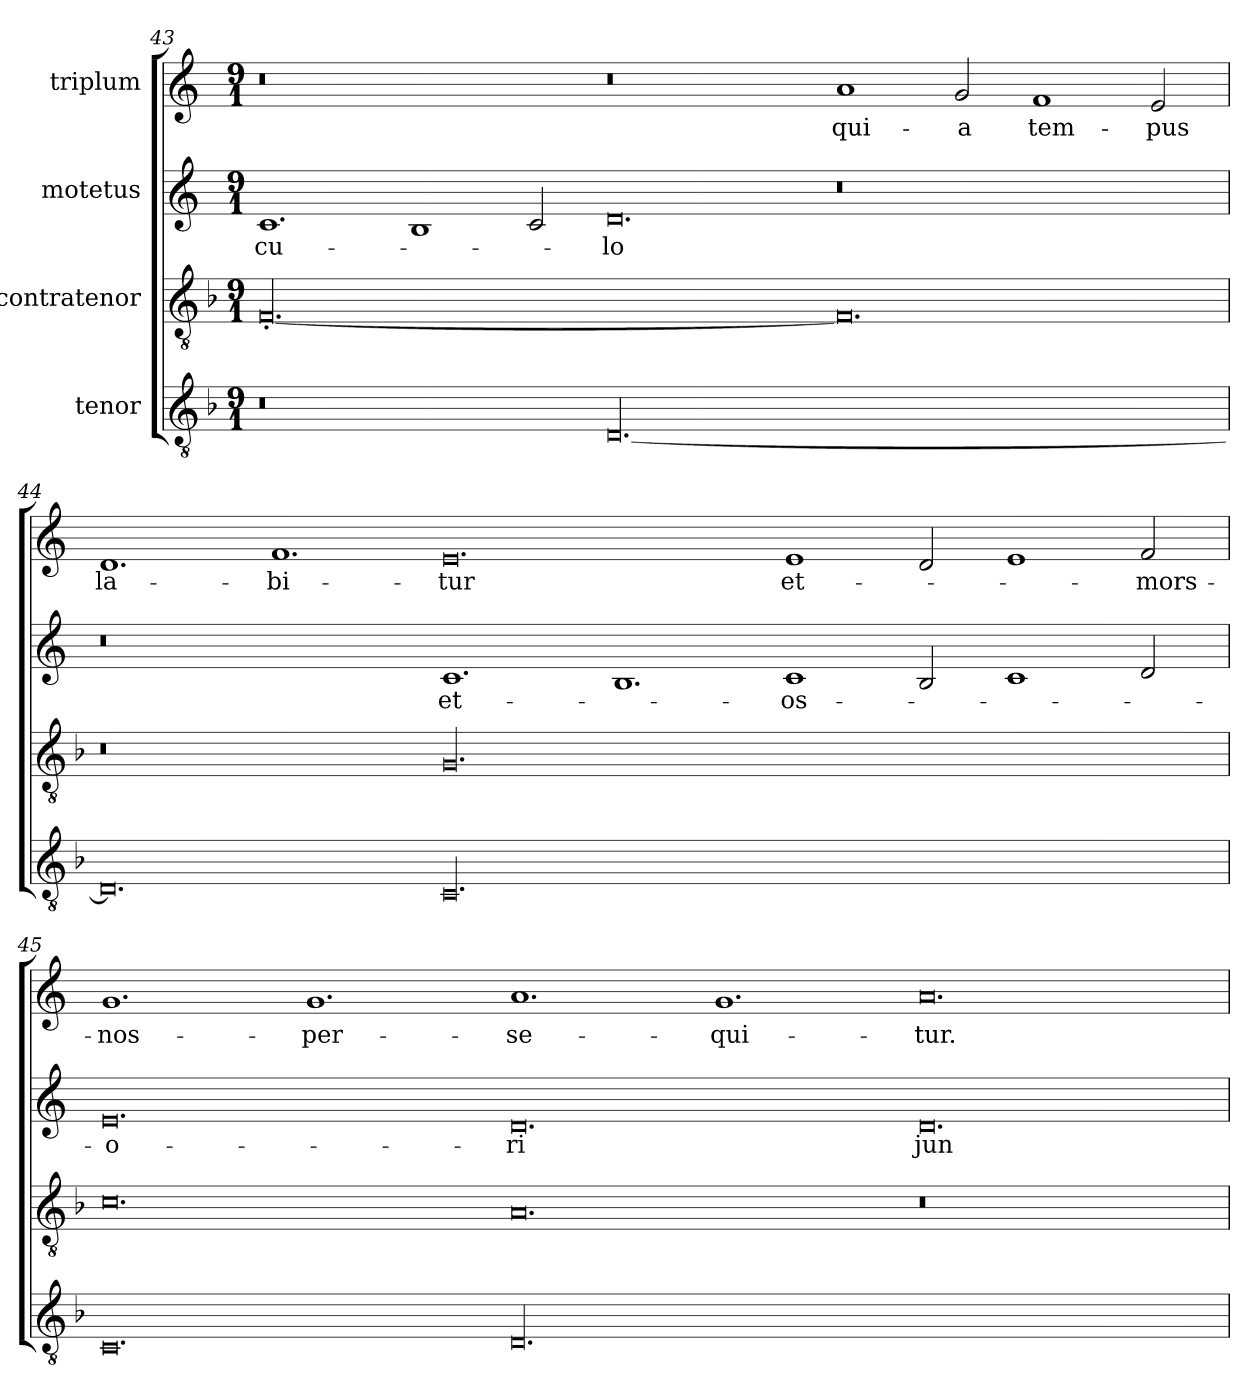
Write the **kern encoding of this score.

**kern	**kern	**kern	**text	**kern	**text
*part4	*part3	*part2	*part2	*part1	*part1
*staff4	*staff3	*staff2	*staff2	*staff1	*staff1
*I"tenor	*I"contratenor	*I"motetus	*	*I"triplum	*
*clefGv2	*clefGv2	*clefG2	*	*clefG2	*
*k[b-]	*k[b-]	*k[]	*	*k[]	*
*F:	*F:	*C:	*	*C:	*
*M9/1	*M9/1	*M9/1	*	*M9/1	*
=43	=43	=43	=43	=43	=43
0.r	[00.F'/	1.c/	-cu-	0.r	.
.	.	1B/	.	.	.
.	.	2c/	.	.	.
[00.D/	.	0.d/	-lo	0.r	.
.	0.F/]	0.r	.	1a/	qui-
.	.	.	.	2g/	-a
.	.	.	.	1f/	tem-
.	.	.	.	2e/	-pus
=44	=44	=44	=44	=44	=44
0.D/]	0.r	0.r	.	1.d/	la-
.	.	.	.	1.f/	-bi-
00.C/	00.G/	1.c/	et-	0.e/	-tur
.	.	1.B/	.	.	.
.	.	1c/	os-	1e/	et-
.	.	2B/	.	2d/	.
.	.	1c/	.	1e/	.
.	.	2d/	.	2f/	mors-
=45	=45	=45	=45	=45	=45
0.C/	0.c\	0.e/	o-	1.g/	nos-
.	.	.	.	1.g/	per-
00.D/	0.A/	0.d/	-ri	1.a/	-se-
.	.	.	.	1.g/	-qui-
.	0.r	0.d/	jun-	0.a/	-tur.
=	=	=	=	=	=
*-	*-	*-	*-	*-	*-
